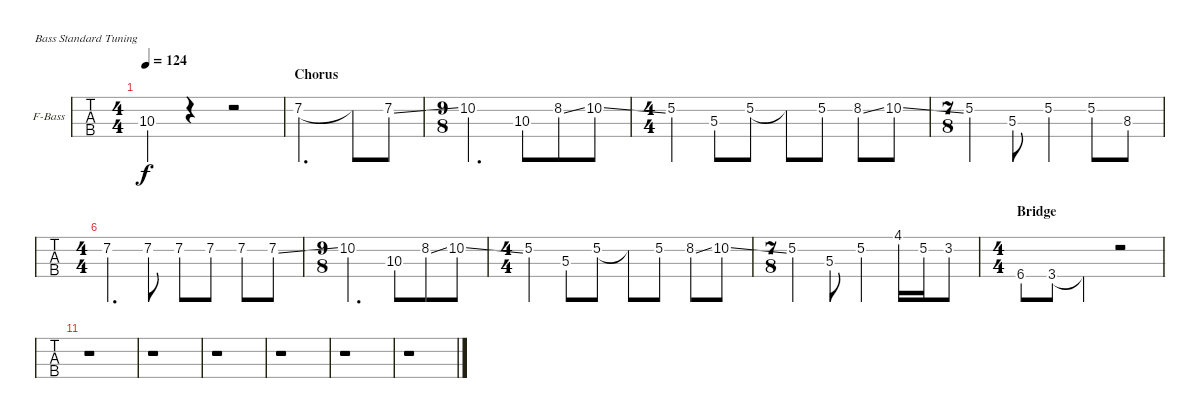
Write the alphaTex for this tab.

\bracketExtendMode nobrackets
\firstSystemTrackNameOrientation horizontal
\otherSystemsTrackNameOrientation horizontal
\defaultBarNumberDisplay FirstOfSystem
\track ("Bass" "F-Bass") {instrument fretlessbass}
\staff {tabs}
\tuning (G2 D2 A1 E1)
\ts (4 4)
\tempo 124
\clef f4
\scale
0.225053
\ks c
10.3.4{dy f} r.4 r.2 |
\section ("" "Chorus")
\scale
0.212314 7.2.2{d} 7.2{t}.8 7.2{ss}.8 |
\ts (9 8)
\scale
0.286624 10.2.2{d} 10.3.8 8.2{ss}.8 10.2{ss}.8 |
\ts (4 4)
\scale
0.279534 5.2.4 5.3.8 5.2.8 5.2{t}.8 5.2.8 8.2{ss}.8 10.2{ss}.8 |
\ts (7 8)
\scale
0.234609 5.2.4 5.3.8 5.2.4 5.2.8 8.3.8 |
\ts (4 4)
\scale
0.261231 7.2.4{d} 7.2.8 7.2.8 7.2.8 7.2.8 7.2{ss}.8 |
\ts (9 8)
\scale
0.224626 10.2.2{d} 10.3.8 8.2{ss}.8 10.2{ss}.8 |
\ts (4 4)
\scale
0.319392 5.2.4 5.3.8 5.2.8 5.2{t}.8 5.2.8 8.2{ss}.8 10.2{ss}.8 |
\ts (7 8)
\scale
0.311787 5.2.4 5.3.8 5.2.4 4.1.16 5.2.16 3.2.8 |
\ts (4 4)
\section ("" "Bridge")
\scale
0.254753 6.4.8 3.4.8 3.4{t}.4 r.2 |
\scale
0.114068 r.1 |
\scale
0.25 r.1 |
\scale
0.25 r.1 |
\scale
0.25
\ks f
r.1 |
\scale
0.25 r.1 |
\scale
0.11811 r.1
